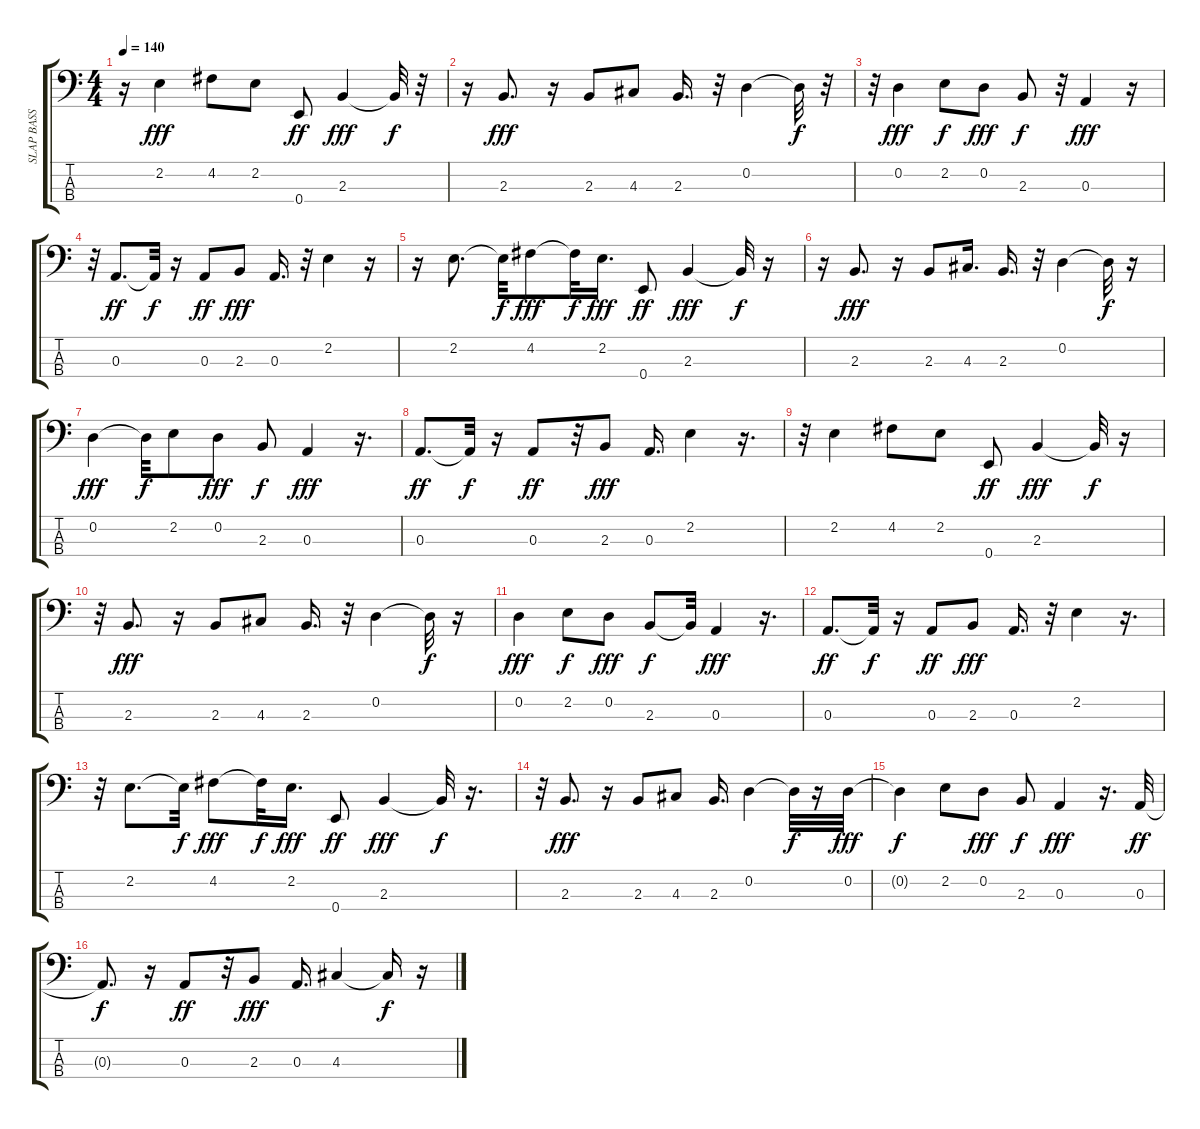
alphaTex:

\track ("SLAP BASS 2" "SLAP BASS ") {instrument electricbassfinger}
\staff {score tabs}
\tuning (G2 D2 A1 E1) {hide}
\ts (4 4)
\tempo 140
\clef f4
\ks c
r.16{dy fff} 2.2.4 4.2.8 2.2.8 0.4.8{dy ff} 2.3.4{dy fff} 2.3{t}.32{dy f} r.32 |
r.16 2.3.8{d dy fff} r.16 2.3.8 4.3.8 2.3.16{d} r.32 0.2.4 0.2{t}.32{dy f} r.32 |
r.32 0.2.4{dy fff} 2.2.8{dy f} 0.2.8{dy fff} 2.3.8{dy f} r.32 0.3.4{dy fff} r.16 |
r.32 0.3.8{d dy ff} 0.3{t}.32{dy f} r.16 0.3.8{dy ff} 2.3.8{dy fff} 0.3.16{d} r.32 2.2.4 r.16 |
r.16 2.2.8{d} 2.2{t}.32{dy f} 4.2.8{dy fff} 4.2{t}.32{dy f} 2.2.16{d dy fff} 0.4.8{dy ff} 2.3.4{dy fff} 2.3{t}.32{dy f} r.16 |
r.16 2.3.8{d dy fff} r.16 2.3.8 4.3.16{d} 2.3.16{d} r.32 0.2.4 0.2{t}.32{dy f} r.16 |
0.2.4{dy fff} 0.2{t}.32{dy f} 2.2.8 0.2.8{dy fff} 2.3.8{dy f} 0.3.4{dy fff} r.16{d} |
0.3.8{d dy ff} 0.3{t}.32{dy f} r.16 0.3.8{dy ff} r.32 2.3.8{dy fff} 0.3.16{d} 2.2.4 r.16{d} |
r.32 2.2.4 4.2.8 2.2.8 0.4.8{dy ff} 2.3.4{dy fff} 2.3{t}.32{dy f} r.16 |
r.32 2.3.8{d dy fff} r.16 2.3.8 4.3.8 2.3.16{d} r.32 0.2.4 0.2{t}.32{dy f} r.16 |
0.2.4{dy fff} 2.2.8{dy f} 0.2.8{dy fff} 2.3.8{dy f} 2.3{t}.32 0.3.4{dy fff} r.16{d} |
0.3.8{d dy ff} 0.3{t}.32{dy f} r.16 0.3.8{dy ff} 2.3.8{dy fff} 0.3.16{d} r.32 2.2.4 r.16{d} |
r.32 2.2.8{d} 2.2{t}.32{dy f} 4.2.8{dy fff} 4.2{t}.32{dy f} 2.2.16{d dy fff} 0.4.8{dy ff} 2.3.4{dy fff} 2.3{t}.32{dy f} r.16{d} |
r.32 2.3.8{d dy fff} r.16 2.3.8 4.3.8 2.3.16{d} 0.2.4 0.2{t}.32{dy f} r.16 0.2.32{dy fff} |
0.2{t}.4{dy f} 2.2.8 0.2.8{dy fff} 2.3.8{dy f} 0.3.4{dy fff} r.16{d} 0.3.32{dy ff} |
0.3{t}.8{d dy f} r.16 0.3.8{dy ff} r.32 2.3.8{dy fff} 0.3.16{d} 4.3.4 4.3{t}.16{dy f} r.16
